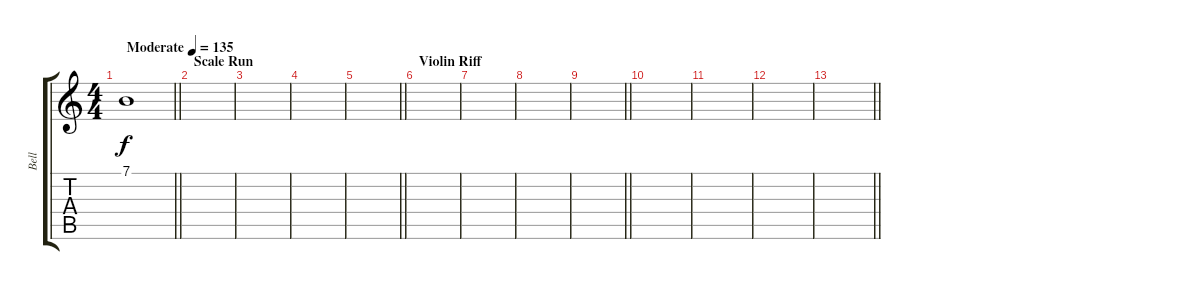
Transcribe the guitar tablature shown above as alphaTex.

\track ("Bell" "Bell") {instrument tubularbells}
\staff {score tabs}
\tuning (E4 B3 G3 D3 A2 E2) {hide}
\ts (4 4)
\tempo (135 "Moderate")
\clef g2
\barLineRight lightlight
\ks c
7.1.1{dy f instrument tubularbells} |
\section ("" "Scale Run")
|
|
|
\barLineRight lightlight
|
\section ("" "Violin Riff")
|
|
|
\barLineRight lightlight
|
|
|
|
\barLineRight lightlight
